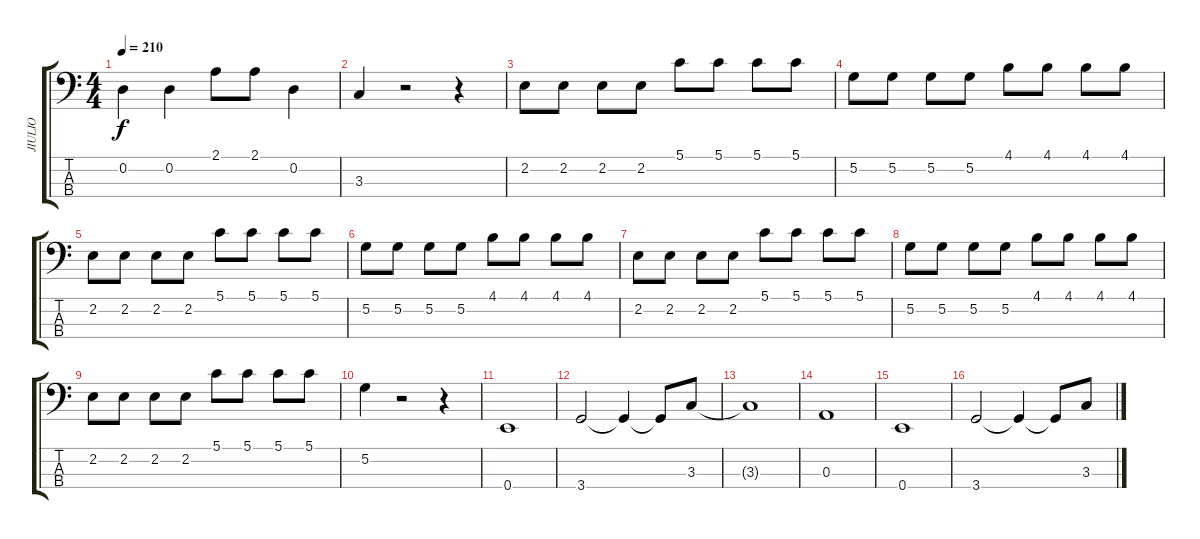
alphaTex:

\track ("JIULIO" "JIULIO") {instrument electricbasspick}
\staff {score tabs}
\tuning (G2 D2 A1 E1) {hide}
\ts (4 4)
\tempo 210
\clef f4
\ks c
0.2.4{dy f} 0.2.4 2.1.8 2.1.8 0.2.4 |
3.3.4 r.2 r.4 |
2.2.8 2.2.8 2.2.8 2.2.8 5.1.8 5.1.8 5.1.8 5.1.8 |
5.2.8 5.2.8 5.2.8 5.2.8 4.1.8 4.1.8 4.1.8 4.1.8 |
2.2.8 2.2.8 2.2.8 2.2.8 5.1.8 5.1.8 5.1.8 5.1.8 |
5.2.8 5.2.8 5.2.8 5.2.8 4.1.8 4.1.8 4.1.8 4.1.8 |
2.2.8 2.2.8 2.2.8 2.2.8 5.1.8 5.1.8 5.1.8 5.1.8 |
5.2.8 5.2.8 5.2.8 5.2.8 4.1.8 4.1.8 4.1.8 4.1.8 |
2.2.8 2.2.8 2.2.8 2.2.8 5.1.8 5.1.8 5.1.8 5.1.8 |
5.2.4 r.2 r.4 |
0.4.1 |
3.4.2 3.4{t}.4 3.4{t}.8 3.3.8 |
3.3{t}.1 |
0.3.1 |
0.4.1 |
3.4.2 3.4{t}.4 3.4{t}.8 3.3.8
